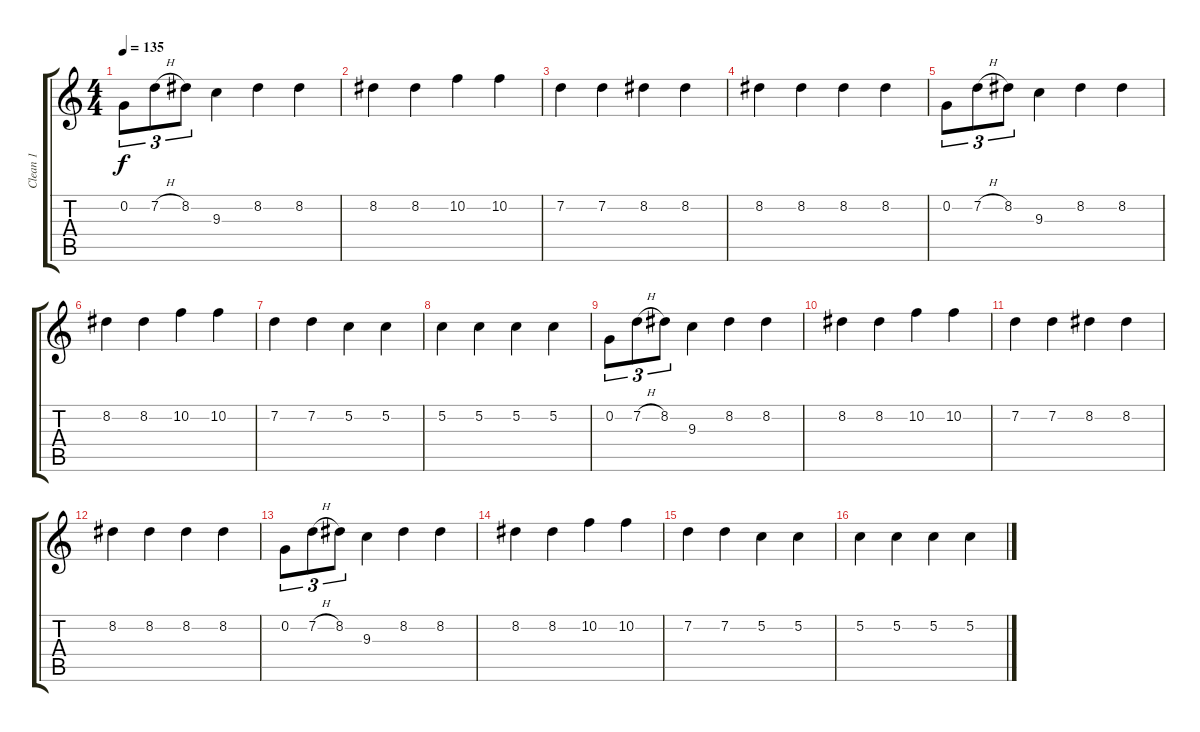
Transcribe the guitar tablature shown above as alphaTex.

\track ("Clean 1" "Clean 1") {instrument acousticguitarnylon}
\staff {score tabs}
\tuning (C4 G3 Eb3 Bb2 F2 C2) {hide}
\ts (4 4)
\tempo 135
\clef g2
\ks c
0.2.8{tu (3 2) dy f} 7.2{h}.8{tu (3 2)} 8.2.8{tu (3 2)} 9.3.4 8.2.4 8.2.4 |
8.2.4 8.2.4 10.2.4 10.2.4 |
7.2.4 7.2.4 8.2.4 8.2.4 |
8.2.4 8.2.4 8.2.4 8.2.4 |
0.2.8{tu (3 2)} 7.2{h}.8{tu (3 2)} 8.2.8{tu (3 2)} 9.3.4 8.2.4 8.2.4 |
8.2.4 8.2.4 10.2.4 10.2.4 |
7.2.4 7.2.4 5.2.4 5.2.4 |
5.2.4 5.2.4 5.2.4 5.2.4 |
0.2.8{tu (3 2)} 7.2{h}.8{tu (3 2)} 8.2.8{tu (3 2)} 9.3.4 8.2.4 8.2.4 |
8.2.4 8.2.4 10.2.4 10.2.4 |
7.2.4 7.2.4 8.2.4 8.2.4 |
8.2.4 8.2.4 8.2.4 8.2.4 |
0.2.8{tu (3 2)} 7.2{h}.8{tu (3 2)} 8.2.8{tu (3 2)} 9.3.4 8.2.4 8.2.4 |
8.2.4 8.2.4 10.2.4 10.2.4 |
7.2.4 7.2.4 5.2.4 5.2.4 |
5.2.4 5.2.4 5.2.4 5.2.4
